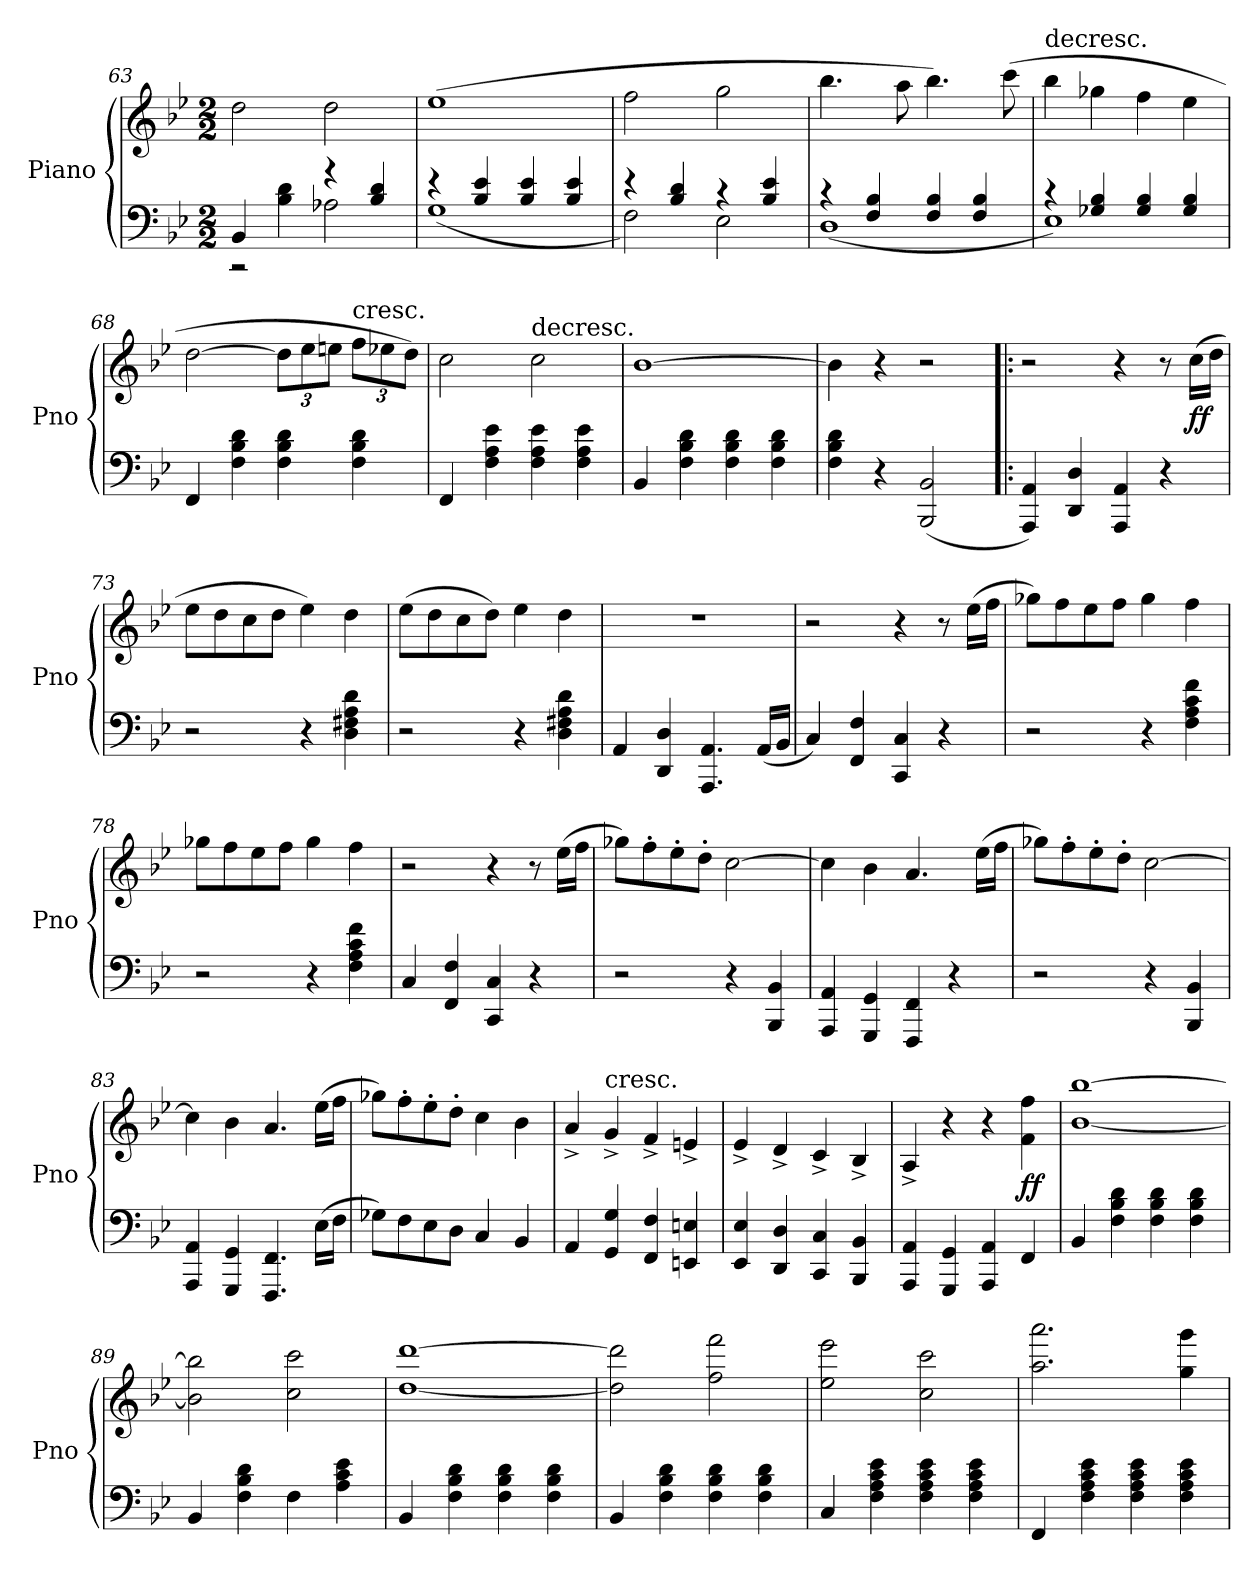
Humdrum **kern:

**kern	**kern	**dynam
*part1	*part1	*part1
*staff2	*staff1	*staff1/2
*I"Piano	*	*
*I'Pno	*	*
*clefF4	*clefG2	*
*k[b-e-]	*k[b-e-]	*
*M2/2	*M2/2	*
=63	=63	=63
*^	*	*
4BB-/	2r	2dd\	.
4B-\ 4d\	.	.	.
4r	2A-X\	2dd\	.
4B-/ 4d/	.	.	.
=64	=64	=64	=64
4r	(1G	(1ee-	.
4B-/ 4e-/	.	.	.
4B-/ 4e-/	.	.	.
4B-/ 4e-/	.	.	.
=65	=65	=65	=65
4r	2F\)	2ff\	.
4B-/ 4d/	.	.	.
4r	2E-\	2gg\	.
4B-/ 4e-/	.	.	.
=66	=66	=66	=66
4r	(1D	4.bb-\	.
4F/ 4B-/	.	.	.
.	.	8aa\	.
4F/ 4B-/	.	4.bb-\)	.
4F/ 4B-/	.	.	.
.	.	(8ccc\	.
=67	=67	=67	=67
!	!	!LO:TX:t=decresc.	!
4r	1E-)	4bb-\	.
4G-X/ 4B-/	.	4gg-X\	.
4G-/ 4B-/	.	4ff\	.
4G-/ 4B-/	.	4ee-\	.
*v	*v	*	*
=68	=68	=68
4FF/	[2dd\	.
4F\ 4B-\ 4d\	.	.
4F\ 4B-\ 4d\	12dd\L]	.
.	12ee-\	.
.	12een\J	.
!	!LO:TX:t=cresc.	!
4F\ 4B-\ 4d\	12ff\L	.
.	12ee-X\	.
.	12dd\J)	.
=69	=69	=69
4FF/	2cc\	.
4F\ 4A\ 4e-\	.	.
!	!LO:TX:t=decresc.	!
4F\ 4A\ 4e-\	2cc\	.
4F\ 4A\ 4e-\	.	.
=70	=70	=70
4BB-/	[1b-	.
4F\ 4B-\ 4d\	.	.
4F\ 4B-\ 4d\	.	.
4F\ 4B-\ 4d\	.	.
=71	=71	=71
4F\ 4B-\ 4d\	4b-\]	.
4r	4r	.
(2BBB-/ 2BB-/	2r	.
=72!|:	=72!|:	=72!|:
4AAA/ 4AA/)	2r	.
4DD/ 4D/	.	.
4AAA/ 4AA/	4r	.
4r	8r	.
.	(16cc\LL	ff
.	16dd\JJ	.
=73	=73	=73
2r	8ee-\L	.
.	8dd\	.
.	8cc\	.
.	8dd\J	.
4r	4ee-\)	.
4D\ 4F#X\ 4A\ 4d\	4dd\	.
=74	=74	=74
2r	(8ee-\L	.
.	8dd\	.
.	8cc\	.
.	8dd\J)	.
4r	4ee-\	.
4D\ 4F#X\ 4A\ 4d\	4dd\	.
=75	=75	=75
4AA/	1r	.
4DD/ 4D/	.	.
4.AAA/ 4.AA/	.	.
(16AA/LL	.	.
16BB-/JJ	.	.
=76	=76	=76
4C/)	2r	.
4FF/ 4F/	.	.
4CC/ 4C/	4r	.
4r	8r	.
.	(16ee-\LL	.
.	16ff\JJ	.
=77	=77	=77
2r	8gg-X\L)	.
.	8ff\	.
.	8ee-\	.
.	8ff\J	.
4r	4gg-\	.
4F\ 4A\ 4c\ 4f\	4ff\	.
=78	=78	=78
2r	8gg-X\L	.
.	8ff\	.
.	8ee-\	.
.	8ff\J	.
4r	4gg-\	.
4F\ 4A\ 4c\ 4f\	4ff\	.
=79	=79	=79
4C/	2r	.
4FF/ 4F/	.	.
4CC/ 4C/	4r	.
4r	8r	.
.	(16ee-\LL	.
.	16ff\JJ	.
=80	=80	=80
2r	8gg-X\L)	.
.	8ff'\	.
.	8ee-'\	.
.	8dd'\J	.
4r	[2cc\	.
4BBB-/ 4BB-/	.	.
=81	=81	=81
4AAA/ 4AA/	4cc\]	.
4GGG/ 4GG/	4b-\	.
4FFF/ 4FF/	4.a/	.
4r	.	.
.	(16ee-\LL	.
.	16ff\JJ	.
=82	=82	=82
2r	8gg-X\L)	.
.	8ff'\	.
.	8ee-'\	.
.	8dd'\J	.
4r	[2cc\	.
4BBB-/ 4BB-/	.	.
=83	=83	=83
4AAA/ 4AA/	4cc\]	.
4GGG/ 4GG/	4b-\	.
4.FFF/ 4.FF/	4.a/	.
(16E-\LL	(16ee-\LL	.
16F\JJ	16ff\JJ	.
=84	=84	=84
8G-X\L)	8gg-X\L)	.
8F\	8ff'\	.
8E-\	8ee-'\	.
8D\J	8dd'\J	.
4C/	4cc\	.
4BB-/	4b-\	.
=85	=85	=85
4AA/	4a^/	.
!	!LO:TX:t=cresc.	!
4GG/ 4G/	4g^/	.
4FF/ 4F/	4f^/	.
4EEn/ 4En/	4en^/	.
=86	=86	=86
4EE-/ 4E-/	4e-^/	.
4DD/ 4D/	4d^/	.
4CC/ 4C/	4c^/	.
4BBB-/ 4BB-/	4B-^/	.
=87	=87	=87
4AAA/ 4AA/	4A^/	.
4GGG/ 4GG/	4r	.
4AAA/ 4AA/	4r	.
4FF/	4f\ 4ff\	ff
=88	=88	=88
4BB-/	[1b- [1bb-	.
4F\ 4B-\ 4d\	.	.
4F\ 4B-\ 4d\	.	.
4F\ 4B-\ 4d\	.	.
=89	=89	=89
4BB-/	2b-]\ 2bb-]\	.
4F\ 4B-\ 4d\	.	.
4F\	2cc\ 2ccc\	.
4A\ 4c\ 4e-\	.	.
=90	=90	=90
4BB-/	[1dd [1ddd	.
4F\ 4B-\ 4d\	.	.
4F\ 4B-\ 4d\	.	.
4F\ 4B-\ 4d\	.	.
=91	=91	=91
4BB-/	2dd]\ 2ddd]\	.
4F\ 4B-\ 4d\	.	.
4F\ 4B-\ 4d\	2ff\ 2fff\	.
4F\ 4B-\ 4d\	.	.
=92	=92	=92
4C/	2ee-\ 2eee-\	.
4F\ 4A\ 4c\ 4e-\	.	.
4F\ 4A\ 4c\ 4e-\	2cc\ 2ccc\	.
4F\ 4A\ 4c\ 4e-\	.	.
=93	=93	=93
4FF/	2.aa\ 2.aaa\	.
4F\ 4A\ 4c\ 4e-\	.	.
4F\ 4A\ 4c\ 4e-\	.	.
4F\ 4A\ 4c\ 4e-\	4gg\ 4ggg\	.
=	=	=
*-	*-	*-
